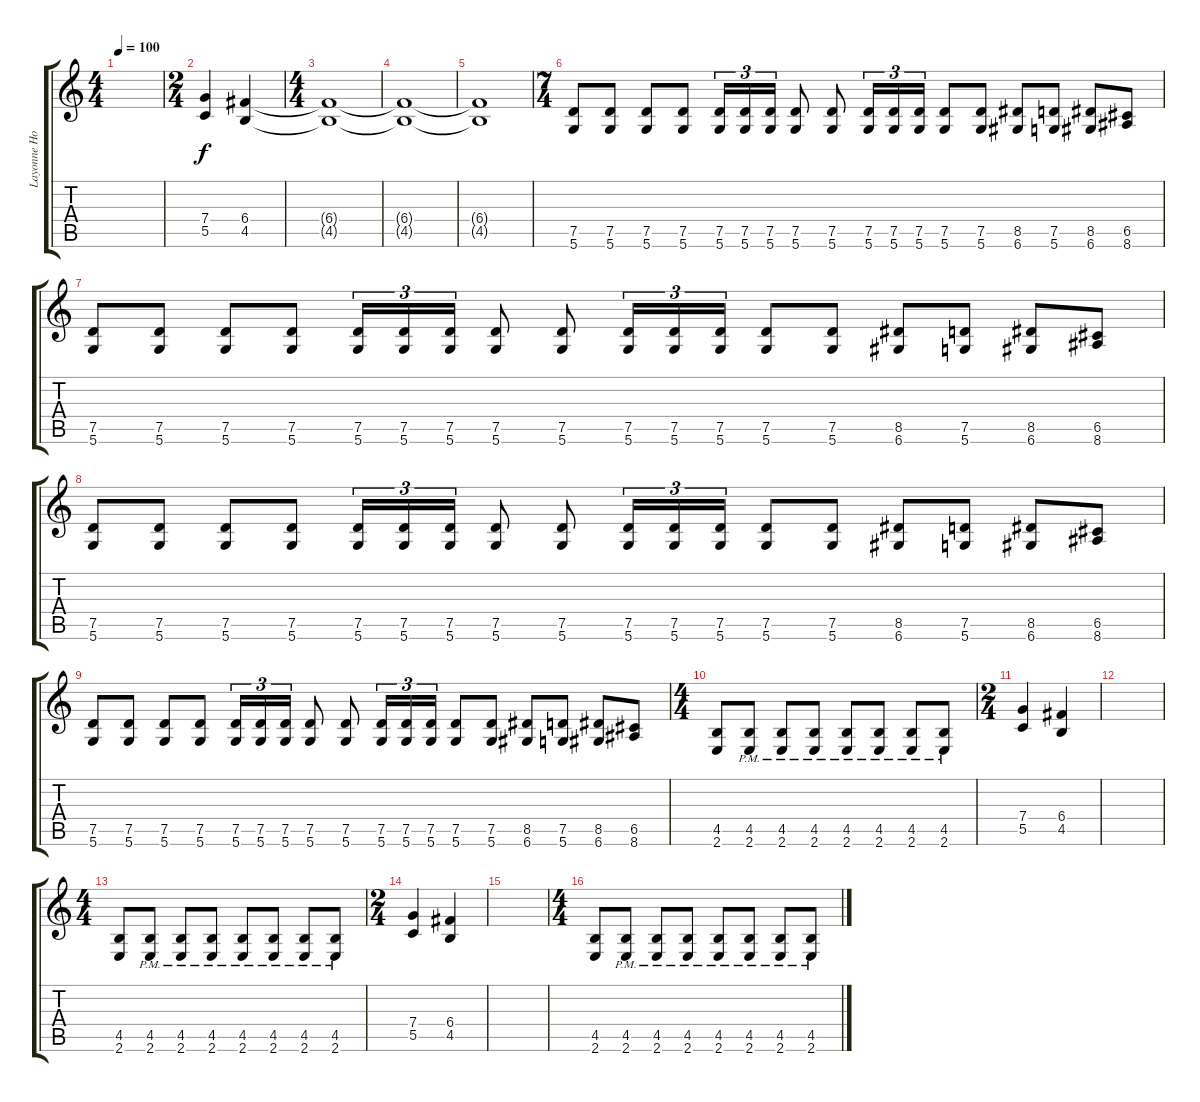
\track ("Layonne Holmes" "Layonne Ho") {instrument overdrivenguitar}
\staff {score tabs}
\tuning (D4 A3 F3 C3 G2 D2) {hide}
\ts (4 4)
\tempo 100
\clef g2
\ks c
|
\ts (2 4)
(7.4 5.5).4 (6.4 4.5).4 |
\ts (4 4)
(6.4{t} 4.5{t}).1 |
(6.4{t} 4.5{t}).1 |
(6.4{t} 4.5{t}).1 |
\ts (7 4)
(7.5 5.6).8 (7.5 5.6).8 (7.5 5.6).8 (7.5 5.6).8 (7.5 5.6).16{tu (3 2)} (7.5 5.6).16{tu (3 2)} (7.5 5.6).16{tu (3 2)} (7.5 5.6).8 (7.5 5.6).8 (7.5 5.6).16{tu (3 2)} (7.5 5.6).16{tu (3 2)} (7.5 5.6).16{tu (3 2)} (7.5 5.6).8 (7.5 5.6).8 (8.5 6.6).8 (7.5 5.6).8 (8.5 6.6).8 (6.5 8.6).8 |
(7.5 5.6).8 (7.5 5.6).8 (7.5 5.6).8 (7.5 5.6).8 (7.5 5.6).16{tu (3 2)} (7.5 5.6).16{tu (3 2)} (7.5 5.6).16{tu (3 2)} (7.5 5.6).8 (7.5 5.6).8 (7.5 5.6).16{tu (3 2)} (7.5 5.6).16{tu (3 2)} (7.5 5.6).16{tu (3 2)} (7.5 5.6).8 (7.5 5.6).8 (8.5 6.6).8 (7.5 5.6).8 (8.5 6.6).8 (6.5 8.6).8 |
(7.5 5.6).8 (7.5 5.6).8 (7.5 5.6).8 (7.5 5.6).8 (7.5 5.6).16{tu (3 2)} (7.5 5.6).16{tu (3 2)} (7.5 5.6).16{tu (3 2)} (7.5 5.6).8 (7.5 5.6).8 (7.5 5.6).16{tu (3 2)} (7.5 5.6).16{tu (3 2)} (7.5 5.6).16{tu (3 2)} (7.5 5.6).8 (7.5 5.6).8 (8.5 6.6).8 (7.5 5.6).8 (8.5 6.6).8 (6.5 8.6).8 |
(7.5 5.6).8 (7.5 5.6).8 (7.5 5.6).8 (7.5 5.6).8 (7.5 5.6).16{tu (3 2)} (7.5 5.6).16{tu (3 2)} (7.5 5.6).16{tu (3 2)} (7.5 5.6).8 (7.5 5.6).8 (7.5 5.6).16{tu (3 2)} (7.5 5.6).16{tu (3 2)} (7.5 5.6).16{tu (3 2)} (7.5 5.6).8 (7.5 5.6).8 (8.5 6.6).8 (7.5 5.6).8 (8.5 6.6).8 (6.5 8.6).8 |
\ts (4 4)
(4.5 2.6).8 (4.5{pm} 2.6{pm}).8 (4.5{pm} 2.6{pm}).8 (4.5{pm} 2.6{pm}).8 (4.5{pm} 2.6{pm}).8 (4.5{pm} 2.6{pm}).8 (4.5{pm} 2.6{pm}).8 (4.5{pm} 2.6{pm}).8 |
\ts (2 4)
(7.4 5.5).4 (6.4 4.5).4 |
|
\ts (4 4)
(4.5 2.6).8 (4.5{pm} 2.6{pm}).8 (4.5{pm} 2.6{pm}).8 (4.5{pm} 2.6{pm}).8 (4.5{pm} 2.6{pm}).8 (4.5{pm} 2.6{pm}).8 (4.5{pm} 2.6{pm}).8 (4.5{pm} 2.6{pm}).8 |
\ts (2 4)
(7.4 5.5).4 (6.4 4.5).4 |
|
\ts (4 4)
(4.5 2.6).8 (4.5{pm} 2.6{pm}).8 (4.5{pm} 2.6{pm}).8 (4.5{pm} 2.6{pm}).8 (4.5{pm} 2.6{pm}).8 (4.5{pm} 2.6{pm}).8 (4.5{pm} 2.6{pm}).8 (4.5{pm} 2.6{pm}).8
